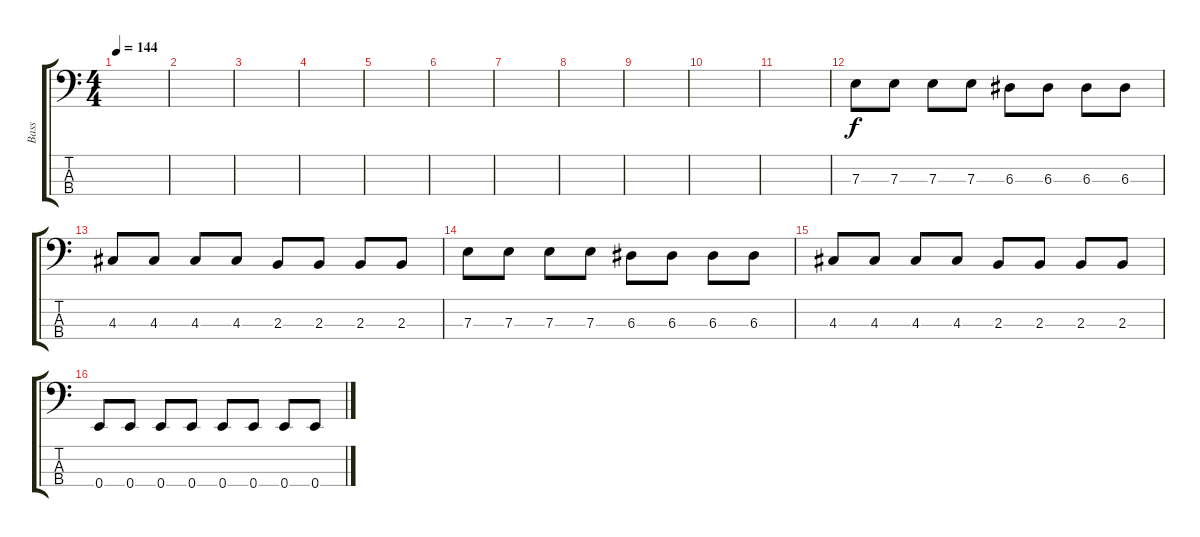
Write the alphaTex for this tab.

\track ("Bass" "Bass") {instrument electricbasspick}
\staff {score tabs}
\tuning (G2 D2 A1 E1) {hide}
\ts (4 4)
\tempo 144
\clef f4
\ks c
|
|
|
|
|
|
|
|
|
|
|
7.3.8 7.3.8 7.3.8 7.3.8 6.3.8 6.3.8 6.3.8 6.3.8 |
4.3.8 4.3.8 4.3.8 4.3.8 2.3.8 2.3.8 2.3.8 2.3.8 |
7.3.8 7.3.8 7.3.8 7.3.8 6.3.8 6.3.8 6.3.8 6.3.8 |
4.3.8 4.3.8 4.3.8 4.3.8 2.3.8 2.3.8 2.3.8 2.3.8 |
0.4.8 0.4.8 0.4.8 0.4.8 0.4.8 0.4.8 0.4.8 0.4.8
